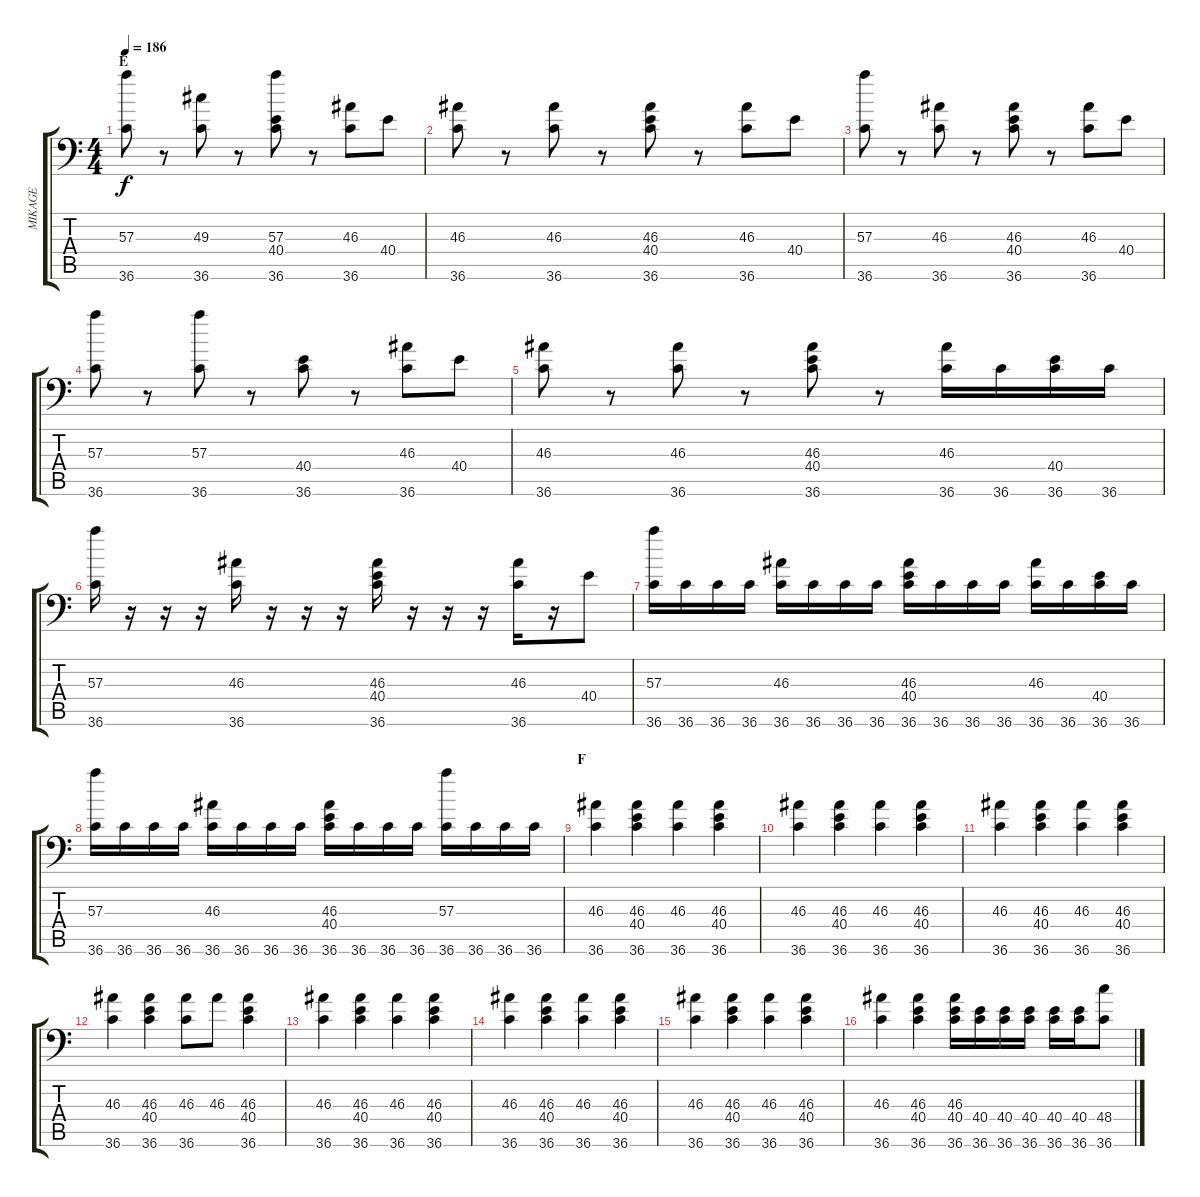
\track ("MIKAGE" "MIKAGE") {instrument acousticgrandpiano}
\staff {score tabs}
\tuning (C-1 C-1 C-1 C-1 C-1 C-1) {hide}
\ts (4 4)
\section ("" "E")
\tempo 186
\clef f4
\ks c
(57.3 36.6).8{dy f} r.8 (49.3 36.6).8 r.8 (57.3 40.4 36.6).8 r.8 (46.3 36.6).8 40.4.8 |
(46.3 36.6).8 r.8 (46.3 36.6).8 r.8 (46.3 40.4 36.6).8 r.8 (46.3 36.6).8 40.4.8 |
(57.3 36.6).8 r.8 (46.3 36.6).8 r.8 (46.3 40.4 36.6).8 r.8 (46.3 36.6).8 40.4.8 |
(57.3 36.6).8 r.8 (57.3 36.6).8 r.8 (40.4 36.6).8 r.8 (46.3 36.6).8 40.4.8 |
(46.3 36.6).8 r.8 (46.3 36.6).8 r.8 (46.3 40.4 36.6).8 r.8 (46.3 36.6).16 36.6.16 (40.4 36.6).16 36.6.16 |
(57.3 36.6).16 r.16 r.16 r.16 (46.3 36.6).16 r.16 r.16 r.16 (46.3 40.4 36.6).16 r.16 r.16 r.16 (46.3 36.6).16 r.16 40.4.8 |
(57.3 36.6).16 36.6.16 36.6.16 36.6.16 (46.3 36.6).16 36.6.16 36.6.16 36.6.16 (46.3 40.4 36.6).16 36.6.16 36.6.16 36.6.16 (46.3 36.6).16 36.6.16 (40.4 36.6).16 36.6.16 |
(57.3 36.6).16 36.6.16 36.6.16 36.6.16 (46.3 36.6).16 36.6.16 36.6.16 36.6.16 (46.3 40.4 36.6).16 36.6.16 36.6.16 36.6.16 (57.3 36.6).16 36.6.16 36.6.16 36.6.16 |
\section ("" "F")
(46.3 36.6).4 (46.3 40.4 36.6).4 (46.3 36.6).4 (46.3 40.4 36.6).4 |
(46.3 36.6).4 (46.3 40.4 36.6).4 (46.3 36.6).4 (46.3 40.4 36.6).4 |
(46.3 36.6).4 (46.3 40.4 36.6).4 (46.3 36.6).4 (46.3 40.4 36.6).4 |
(46.3 36.6).4 (46.3 40.4 36.6).4 (46.3 36.6).8 46.3.8 (46.3 40.4 36.6).4 |
(46.3 36.6).4 (46.3 40.4 36.6).4 (46.3 36.6).4 (46.3 40.4 36.6).4 |
(46.3 36.6).4 (46.3 40.4 36.6).4 (46.3 36.6).4 (46.3 40.4 36.6).4 |
(46.3 36.6).4 (46.3 40.4 36.6).4 (46.3 36.6).4 (46.3 40.4 36.6).4 |
(46.3 36.6).4 (46.3 40.4 36.6).4 (46.3 40.4 36.6).16 (40.4 36.6).16 (40.4 36.6).16 (40.4 36.6).16 (40.4 36.6).16 (40.4 36.6).16 (48.4 36.6).8
